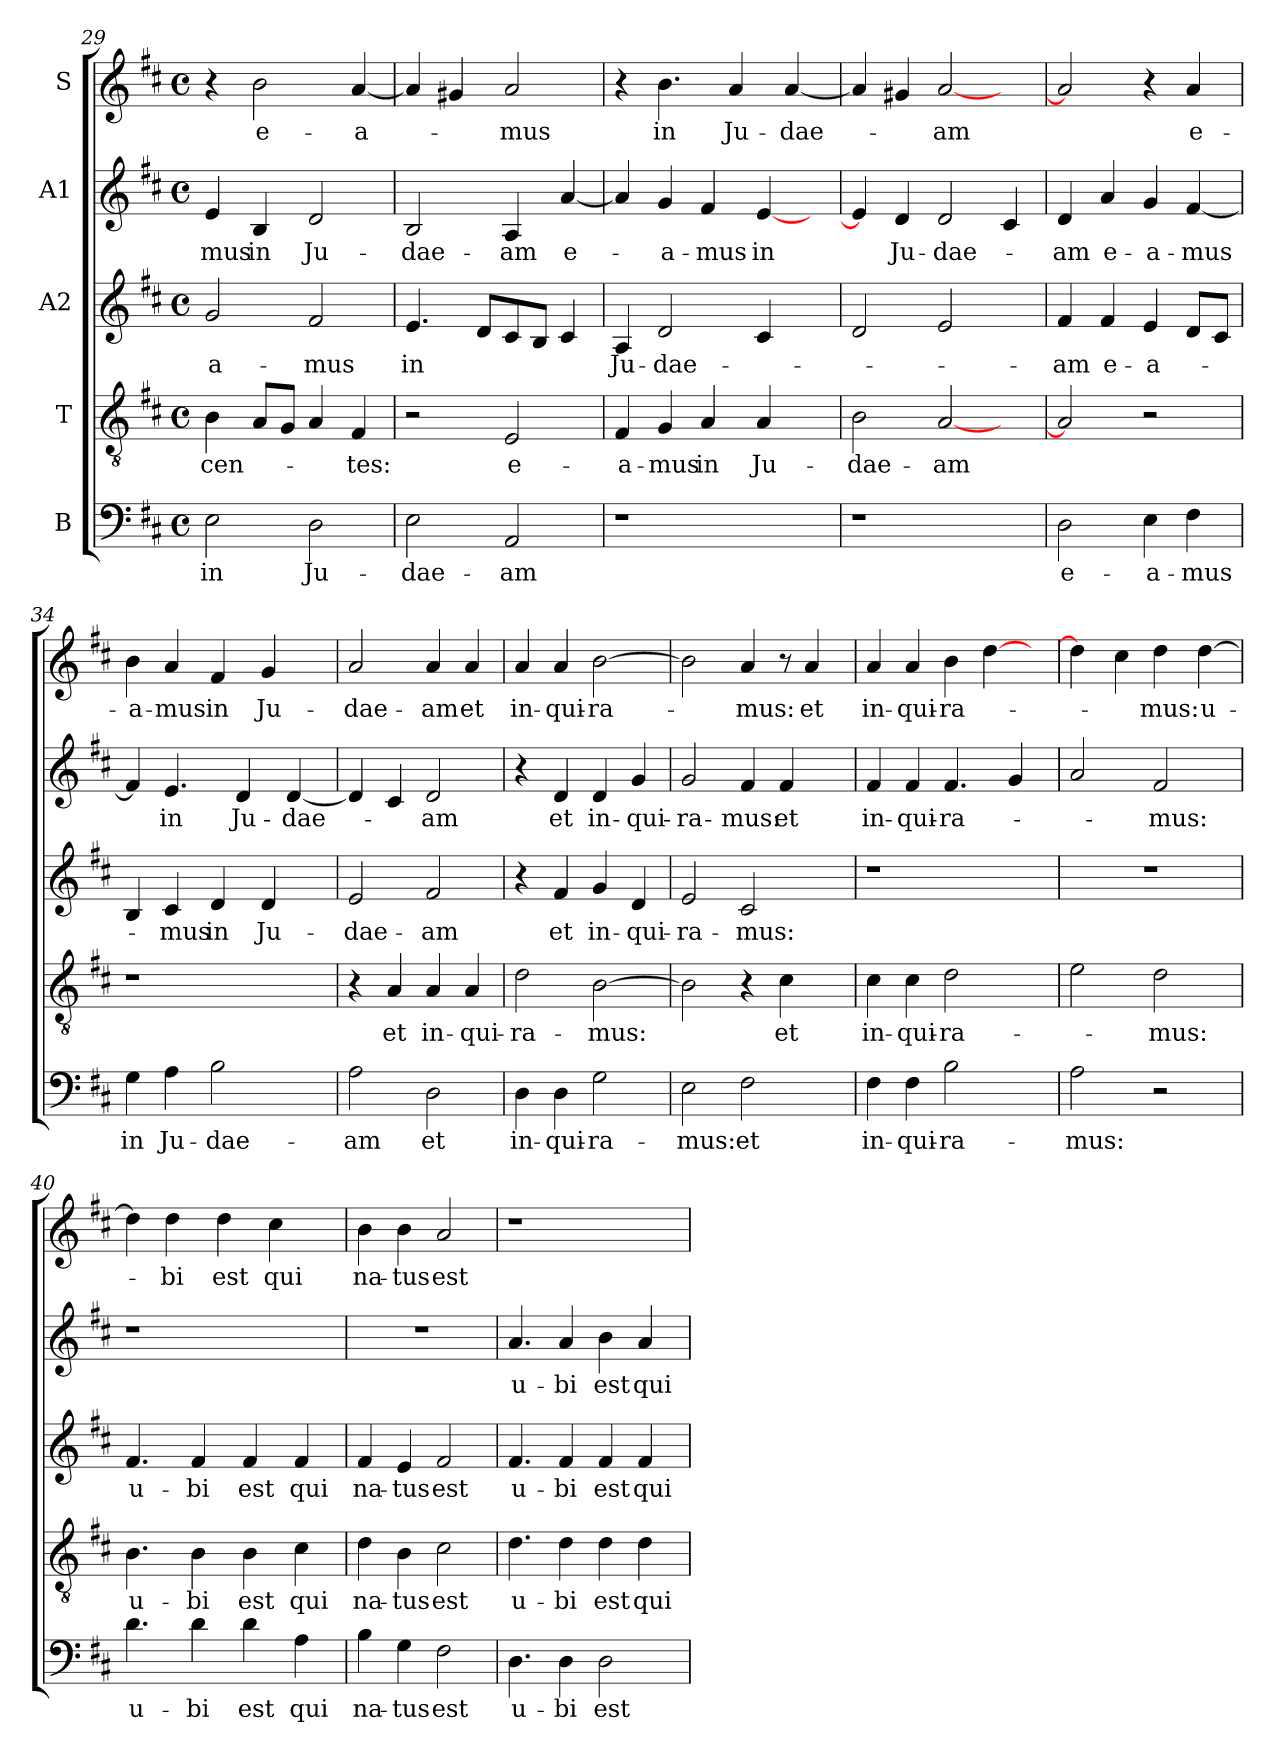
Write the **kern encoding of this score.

**kern	**text	**kern	**text	**kern	**text	**kern	**text	**kern	**text
*part5	*part5	*part4	*part4	*part3	*part3	*part2	*part2	*part1	*part1
*staff5	*staff5	*staff4	*staff4	*staff3	*staff3	*staff2	*staff2	*staff1	*staff1
*I"B	*	*I"T	*	*I"A2	*	*I"A1	*	*I"S	*
*clefF4	*	*clefGv2	*	*clefG2	*	*clefG2	*	*clefG2	*
*k[f#c#]	*	*k[f#c#]	*	*k[f#c#]	*	*k[f#c#]	*	*k[f#c#]	*
*D:	*	*D:	*	*D:	*	*D:	*	*D:	*
*M4/4	*	*M4/4	*	*M4/4	*	*M4/4	*	*M4/4	*
*met(c)	*	*met(c)	*	*met(c)	*	*met(c)	*	*met(c)	*
=29	=29	=29	=29	=29	=29	=29	=29	=29	=29
!	!LO:LY:b:cj	!	!LO:LY:b:cj	!	!LO:LY:b:cj	!	!LO:LY:b:cj	!	!
2E\	in	4B\	-cen-	2g/	-a-	4e/	-mus	4r	.
!	!	!	!	!	!	!	!LO:LY:b:cj	!	!LO:LY:b:cj
.	.	8A/L	.	.	.	4B/	in	2b\	e-
.	.	8G/J	.	.	.	.	.	.	.
!	!LO:LY:b:cj	!	!	!	!LO:LY:b:cj	!	!LO:LY:b:cj	!	!
2D\	Ju-	4A/	.	2f#/	-mus	2d/	Ju-	.	.
!	!	!	!LO:LY:b:cj	!	!	!	!	!	!LO:LY:b:cj
.	.	4F#/	-tes:	.	.	.	.	[<4a/	-a-
=30	=30	=30	=30	=30	=30	=30	=30	=30	=30
!	!LO:LY:b:cj	!	!	!	!LO:LY:b:cj	!	!LO:LY:b:cj	!	!
2E\	-dae-	2r	.	4.e/	in	2B/	-dae-	4a/]	.
.	.	.	.	.	.	.	.	4g#X/	.
.	.	.	.	8d/L	.	.	.	.	.
!	!LO:LY:b:cj	!	!LO:LY:b:cj	!	!	!	!LO:LY:b:cj	!	!LO:LY:b:cj
2AA/	-am	2E/	e-	8c#/	.	4A/	-am	2a/	-mus
.	.	.	.	8B/J	.	.	.	.	.
!	!	!	!	!	!	!	!LO:LY:b:cj	!	!
.	.	.	.	4c#/	.	[>4a/	e-	.	.
!!LO:LB:g=z
=31	=31	=31	=31	=31	=31	=31	=31	=31	=31
!	!	!	!LO:LY:b:cj	!	!LO:LY:b:cj	!	!	!	!
1r	.	4F#/	-a-	4A/	Ju-	4a/]	.	4r	.
!	!	!	!LO:LY:b:cj	!	!LO:LY:b:cj	!	!LO:LY:b:cj	!	!LO:LY:b:cj
.	.	4G/	-mus	2d/	-dae-	4g/	-a-	4.b\	in
!	!	!	!LO:LY:b:cj	!	!	!	!LO:LY:b:cj	!	!
.	.	4A/	in	.	.	4f#/	-mus	.	.
!	!	!	!	!	!	!	!	!	!LO:LY:b
.	.	.	.	.	.	.	.	4a/	Ju-
!	!	!	!LO:LY:b:cj	!	!	!	!LO:LY:b:cj	!	!
.	.	4A/	Ju-	4c#/	.	[<4e/	in	.	.
!	!	!	!	!	!	!	!	!	!LO:LY:b:rj
.	.	.	.	.	.	.	.	[<4a/	-dae-
8ryy	.	8ryy	.	8ryy	.	8ryy	.	.	.
=32	=32	=32	=32	=32	=32	=32	=32	=32	=32
!	!	!	!LO:LY:b:cj	!	!	!	!	!	!
1r	.	2B\	-dae-	2d/	.	4e/]	.	4a/]	.
!	!	!	!	!	!	!	!LO:LY:b	!	!
.	.	.	.	.	.	4d/	Ju-	4g#X/	.
!	!	!	!LO:LY:b:cj	!	!	!	!LO:LY:b:rj	!	!LO:LY:b:cj
.	.	[<2A/	-am	2e/	.	2d/	-dae-	[<2a/	-am
4ryy	.	4ryy	.	4ryy	.	4c#/	.	4ryy	.
=33	=33	=33	=33	=33	=33	=33	=33	=33	=33
!	!LO:LY:b:cj	!	!	!	!LO:LY:b:cj	!	!LO:LY:b:cj	!	!
2D\	e-	2A/]	.	4f#/	-am	4d/	-am	2a/]	.
!	!	!	!	!	!LO:LY:b:cj	!	!LO:LY:b:cj	!	!
.	.	.	.	4f#/	e-	4a/	e-	.	.
!	!LO:LY:b:cj	!	!	!	!LO:LY:b:cj	!	!LO:LY:b:cj	!	!
4E\	-a-	2r	.	4e/	-a-	4g/	-a-	4r	.
!	!LO:LY:b:cj	!	!	!	!	!	!LO:LY:b:cj	!	!LO:LY:b:cj
4F#\	-mus	.	.	8d/L	.	[<4f#/	-mus	4a/	e-
.	.	.	.	8c#/J	.	.	.	.	.
=34	=34	=34	=34	=34	=34	=34	=34	=34	=34
!	!LO:LY:b:cj	!	!	!	!	!	!	!	!LO:LY:b:cj
4G\	in	1r	.	4B/	.	4f#/]	.	4b\	-a-
!	!LO:LY:b:cj	!	!	!	!LO:LY:b:cj	!	!LO:LY:b:cj	!	!LO:LY:b:cj
4A\	Ju-	.	.	4c#/	-mus	4.e/	in	4a/	-mus
!	!LO:LY:b:cj	!	!	!	!LO:LY:b:cj	!	!	!	!LO:LY:b:cj
2B\	-dae-	.	.	4d/	in	.	.	4f#/	in
!	!	!	!	!	!	!	!LO:LY:b	!	!
.	.	.	.	.	.	4d/	Ju-	.	.
!	!	!	!	!	!LO:LY:b:cj	!	!	!	!LO:LY:b:cj
.	.	.	.	4d/	Ju-	.	.	4g/	Ju-
!	!	!	!	!	!	!	!LO:LY:b:rj	!	!
.	.	.	.	.	.	[>4d/	-dae-	.	.
8ryy	.	8ryy	.	8ryy	.	.	.	8ryy	.
!!LO:LB:g=z
=35	=35	=35	=35	=35	=35	=35	=35	=35	=35
!	!LO:LY:b:cj	!	!	!	!LO:LY:b:cj	!	!	!	!LO:LY:b:cj
2A\	-am	4r	.	2e/	-dae-	4d/]	.	2a/	-dae-
!	!	!	!LO:LY:b:cj	!	!	!	!	!	!
.	.	4A/	et	.	.	4c#/	.	.	.
!	!LO:LY:b:cj	!	!LO:LY:b:cj	!	!LO:LY:b:cj	!	!LO:LY:b:cj	!	!LO:LY:b:cj
2D\	et	4A/	in-	2f#/	-am	2d/	-am	4a/	-am
!	!	!	!LO:LY:b:cj	!	!	!	!	!	!LO:LY:b:cj
.	.	4A/	-qui-	.	.	.	.	4a/	et
=36	=36	=36	=36	=36	=36	=36	=36	=36	=36
!	!LO:LY:b:cj	!	!LO:LY:b:cj	!	!	!	!	!	!LO:LY:b:cj
4D\	in-	2d\	-ra-	4r	.	4r	.	4a/	in-
!	!LO:LY:b:cj	!	!	!	!LO:LY:b:cj	!	!LO:LY:b:cj	!	!LO:LY:b:cj
4D\	-qui-	.	.	4f#/	et	4d/	et	4a/	-qui-
!	!LO:LY:b:cj	!	!LO:LY:b:cj	!	!LO:LY:b:cj	!	!LO:LY:b:cj	!	!LO:LY:b:cj
2G\	-ra-	[>2B\	-mus:	4g/	in-	4d/	in-	[>2b\	-ra-
!	!	!	!	!	!LO:LY:b:cj	!	!LO:LY:b:cj	!	!
.	.	.	.	4d/	-qui-	4g/	-qui-	.	.
=37	=37	=37	=37	=37	=37	=37	=37	=37	=37
!	!LO:LY:b:cj	!	!	!	!LO:LY:b:cj	!	!LO:LY:b:cj	!	!
2E\	-mus:	2B\]	.	2e/	-ra-	2g/	-ra-	2b\]	.
!	!LO:LY:b:cj	!	!	!	!LO:LY:b:cj	!	!LO:LY:b:cj	!	!LO:LY:b:cj
2F#\	et	4r	.	2c#/	-mus:	4f#/	-mus:	4a/	-mus:
!	!	!	!LO:LY:b:cj	!	!	!	!LO:LY:b:cj	!	!
.	.	4c#\	et	.	.	4f#/	et	8r	.
!	!	!	!	!	!	!	!	!	!LO:LY:b:cj
.	.	.	.	.	.	.	.	4a/	et
8ryy	.	8ryy	.	8ryy	.	8ryy	.	.	.
=38	=38	=38	=38	=38	=38	=38	=38	=38	=38
!	!LO:LY:b:cj	!	!LO:LY:b:cj	!	!	!	!LO:LY:b:cj	!	!LO:LY:b:cj
4F#\	in-	4c#\	in-	1r	.	4f#/	in-	4a/	in-
!	!LO:LY:b:cj	!	!LO:LY:b:cj	!	!	!	!LO:LY:b:cj	!	!LO:LY:b:cj
4F#\	-qui-	4c#\	-qui-	.	.	4f#/	-qui-	4a/	-qui-
!	!LO:LY:b:cj	!	!LO:LY:b:cj	!	!	!	!LO:LY:b:cj	!	!LO:LY:b:cj
2B\	-ra-	2d\	-ra-	.	.	4.f#/	-ra-	4b\	-ra-
.	.	.	.	.	.	.	.	[<4dd\	.
.	.	.	.	.	.	4g/	.	.	.
8ryy	.	8ryy	.	8ryy	.	.	.	8ryy	.
!!LO:PB:g=z
=39	=39	=39	=39	=39	=39	=39	=39	=39	=39
!	!LO:LY:b:cj	!	!	!	!	!	!	!	!
*	*	*	*	*^	*	*	*	*	*
2A\	-mus:	2e\	.	1r	64ryy	.	2a/	.	4dd\]	.
.	.	.	.	.	2ryy	.	.	.	.	.
.	.	.	.	.	.	.	.	.	4cc#\	.
!	!	!	!LO:LY:b:cj	!	!	!	!	!LO:LY:b:cj	!	!LO:LY:b:cj
2r	.	2d\	-mus:	.	.	.	2f#/	-mus:	4dd\	-mus:
.	.	.	.	.	4ryy	.	.	.	.	.
!	!	!	!	!	!	!	!	!	!	!LO:LY:b:cj
.	.	.	.	.	.	.	.	.	[>4dd\	u-
.	.	.	.	.	8...ryy	.	.	.	.	.
=40	=40	=40	=40	=40	=40	=40	=40	=40	=40	=40
!	!LO:LY:b:cj	!	!LO:LY:b:cj	!	!	!LO:LY:b:cj	!	!	!	!
*	*	*	*	*v	*v	*	*	*	*	*
4.d\	u-	4.B\	u-	4.f#/	u-	1r	.	4dd\]	.
!	!	!	!	!	!	!	!	!	!LO:LY:b:cj
.	.	.	.	.	.	.	.	4dd\	-bi
!	!LO:LY:b:cj	!	!LO:LY:b:cj	!	!LO:LY:b:cj	!	!	!	!
4d\	-bi	4B\	-bi	4f#/	-bi	.	.	.	.
!	!	!	!	!	!	!	!	!	!LO:LY:b:cj
.	.	.	.	.	.	.	.	4dd\	est
!	!LO:LY:b:cj	!	!LO:LY:b:cj	!	!LO:LY:b:cj	!	!	!	!
4d\	est	4B\	est	4f#/	est	.	.	.	.
!	!	!	!	!	!	!	!	!	!LO:LY:b:cj
.	.	.	.	.	.	.	.	4cc#\	qui
!	!LO:LY:b:cj	!	!LO:LY:b:cj	!	!LO:LY:b:cj	!	!	!	!
4A\	qui	4c#\	qui	4f#/	qui	.	.	.	.
.	.	.	.	.	.	8ryy	.	8ryy	.
=41	=41	=41	=41	=41	=41	=41	=41	=41	=41
!	!LO:LY:b:cj	!	!LO:LY:b:cj	!	!LO:LY:b:cj	!	!	!	!LO:LY:b:cj
4B\	na-	4d\	na-	4f#/	na-	1r	.	4b\	na-
!	!LO:LY:b:cj	!	!LO:LY:b:cj	!	!LO:LY:b:cj	!	!	!	!LO:LY:b:cj
4G\	-tus	4B\	-tus	4e/	-tus	.	.	4b\	-tus
!	!LO:LY:b:cj	!	!LO:LY:b:cj	!	!LO:LY:b:cj	!	!	!	!LO:LY:b:cj
2F#\	est	2c#\	est	2f#/	est	.	.	2a/	est
=42	=42	=42	=42	=42	=42	=42	=42	=42	=42
!	!LO:LY:b:cj	!	!LO:LY:b:cj	!	!LO:LY:b:cj	!	!LO:LY:b:cj	!LO:N:vis=1	!
4.D\	u-	4.d\	u-	4.f#/	u-	4.a/	u-	1r	.
!	!LO:LY:b:cj	!	!LO:LY:b:cj	!	!LO:LY:b:cj	!	!LO:LY:b:cj	!	!
4D\	-bi	4d\	-bi	4f#/	-bi	4a/	-bi	.	.
!	!LO:LY:b:cj	!	!LO:LY:b:cj	!	!LO:LY:b:cj	!	!LO:LY:b:cj	!	!
2D\	est	4d\	est	4f#/	est	4b\	est	.	.
!	!	!	!LO:LY:b:cj	!	!LO:LY:b:cj	!	!LO:LY:b:cj	!	!
.	.	4d\	qui	4f#/	qui	4a/	qui	.	.
.	.	.	.	.	.	.	.	8ryy	.
=	=	=	=	=	=	=	=	=	=
*-	*-	*-	*-	*-	*-	*-	*-	*-	*-
